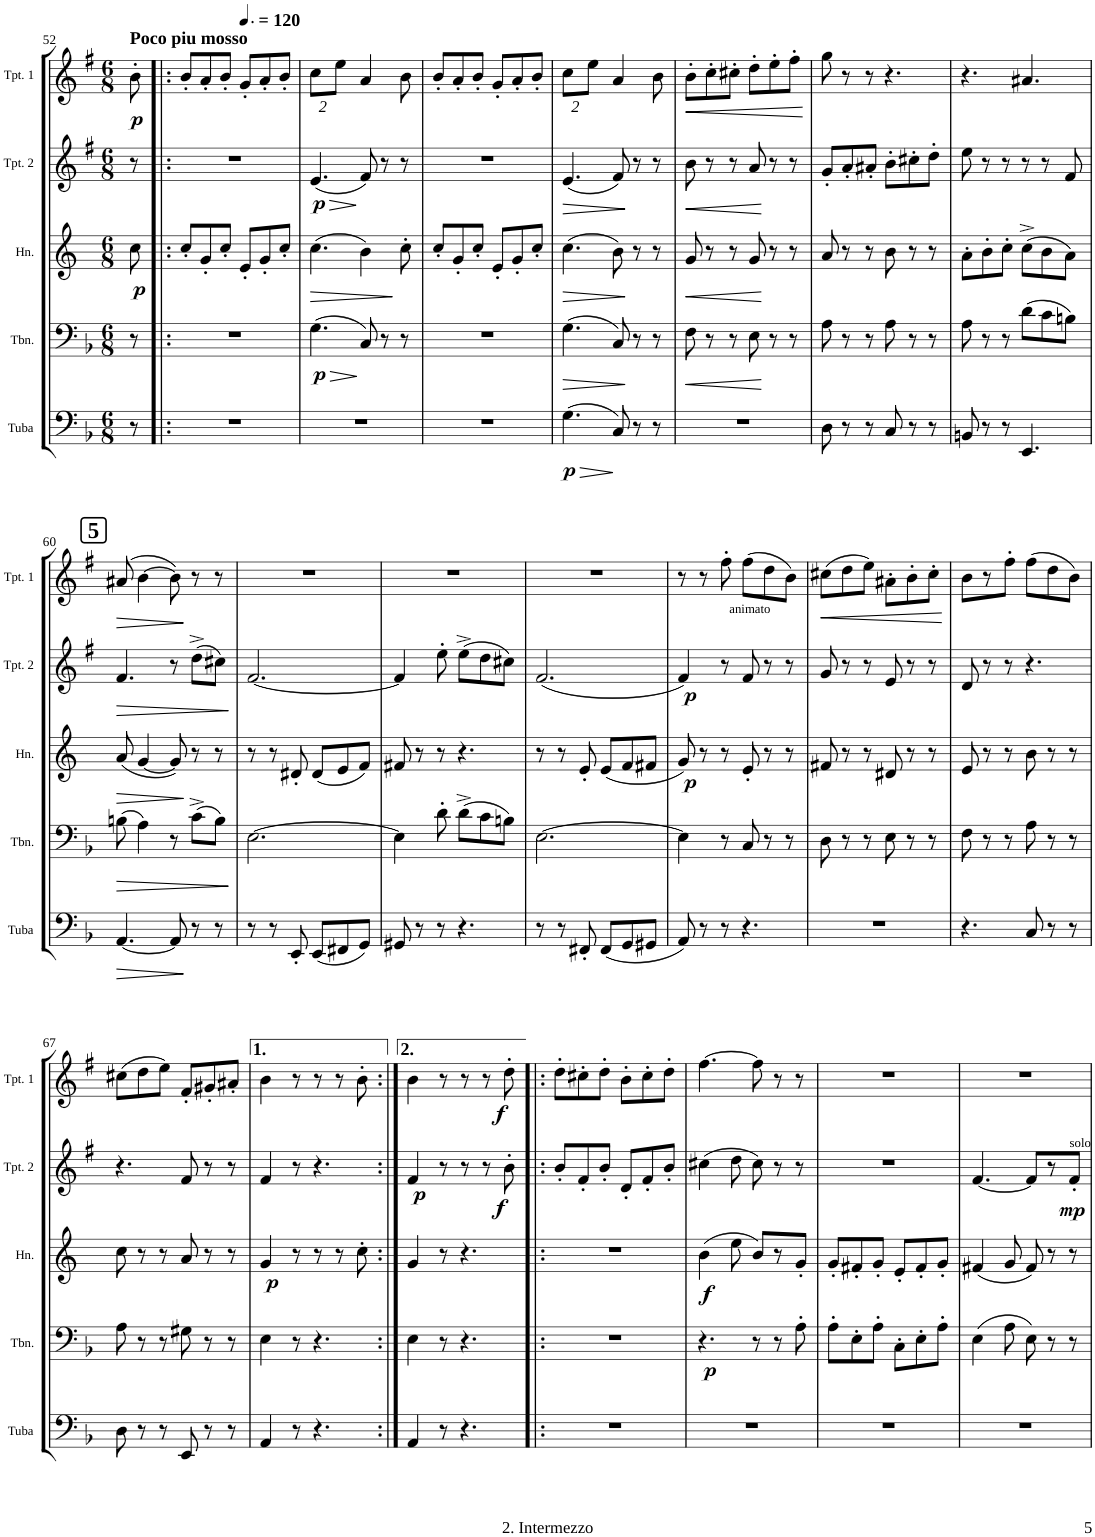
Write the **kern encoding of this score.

**kern	**dynam	**kern	**dynam	**kern	**dynam	**kern	**dynam	**kern	**dynam
*part5	*part5	*part4	*part4	*part3	*part3	*part2	*part2	*part1	*part1
*staff5	*staff5	*staff4	*staff4	*staff3	*staff3	*staff2	*staff2	*staff1	*staff1
*I"Tuba	*	*I"Trombone	*	*I"Horn in F	*	*I"Trumpet 2	*	*I"Trumpet 1	*
*I'Tuba	*	*I'Tbn.	*	*I'Hn.	*	*I'Tpt. 2	*	*I'Tpt. 1	*
!!LO:PB:g=z
*clefF4	*	*clefF4	*	*clefG2	*	*clefG2	*	*clefG2	*
*	*	*	*	*Trd4c7	*	*Trd1c2	*	*Trd1c2	*
*k[b-]	*	*k[b-]	*	*k[]	*	*k[f#]	*	*k[f#]	*
*M6/8	*	*M6/8	*	*M6/8	*	*M6/8	*	*M6/8	*
*MM180	*	*MM180	*	*MM180	*	*MM180	*	*MM180	*
=52	=52	=52	=52	=52	=52	=52	=52	=52	=52
!	!	!	!	!	!	!	!	!LO:TX:a:B:t=Poco piu mosso	!
!	!	!	!	!	!LO:DY:b	!	!	!	!LO:DY:b
8r	.	8r	.	8cc\	p	8r	.	8b'\	p
=53!|:	=53!|:	=53!|:	=53!|:	=53!|:	=53!|:	=53!|:	=53!|:	=53!|:	=53!|:
2.r	.	2.r	.	8cc'/L	.	2.r	.	8b'/L	.
.	.	.	.	8g'/	.	.	.	8a'/	.
.	.	.	.	8cc'/J	.	.	.	8b'/J	.
.	.	.	.	8e'/L	.	.	.	8g'/L	.
.	.	.	.	8g'/	.	.	.	8a'/	.
.	.	.	.	8cc'/J	.	.	.	8b'/J	.
=54	=54	=54	=54	=54	=54	=54	=54	=54	=54
!	!	!	!LO:HP:b	!	!LO:HP:b	!	!LO:HP:b	!	!
*	*	*	*	*	*	*	*	*Xbrackettup	*
!	!	!	!LO:DY:n=1:b	!	!	!	!LO:DY:n=1:b	!	!
2.r	.	4.G\	> p	4.cc\	>	4.e/	> p	16%3cc\L	.
.	.	.	.	.	.	.	.	16%3ee\J	.
.	.	8C/	.	4b\	.	8f#/	.	4a/	.
.	.	8r	]	.	.	8r	]	.	.
.	.	8r	.	8cc'\	]	8r	.	8b\	.
=55	=55	=55	=55	=55	=55	=55	=55	=55	=55
2.r	.	2.r	.	8cc'/L	.	2.r	.	8b'/L	.
.	.	.	.	8g'/	.	.	.	8a'/	.
.	.	.	.	8cc'/J	.	.	.	8b'/J	.
.	.	.	.	8e'/L	.	.	.	8g'/L	.
.	.	.	.	8g'/	.	.	.	8a'/	.
.	.	.	.	8cc'/J	.	.	.	8b'/J	.
=56	=56	=56	=56	=56	=56	=56	=56	=56	=56
!	!LO:HP:b	!	!LO:HP:b	!	!LO:HP:b	!	!LO:HP:b	!	!
!	!LO:DY:n=1:b	!	!	!	!	!	!	!	!
4.G\	> p	4.G\	>	4.cc\	>	4.e/	>	16%3cc\L	.
.	.	.	.	.	.	.	.	16%3ee\J	.
8C/	.	8C/	.	8b\	.	8f#/	.	4a/	.
8r	]	8r	]	8r	]	8r	]	.	.
8r	.	8r	.	8r	.	8r	.	8b\	.
=57	=57	=57	=57	=57	=57	=57	=57	=57	=57
!	!	!	!LO:HP:b	!	!LO:HP:b	!	!LO:HP:b	!	!LO:HP:b
2.r	.	8F\	<	8g/	<	8b\	<	8b'\L	<
.	.	8r	.	8r	.	8r	.	8cc'\	.
.	.	8r	.	8r	.	8r	.	8cc#X'\J	.
.	.	8E\	.	8g/	.	8a/	.	8dd'\L	.
.	.	8r	[	8r	[	8r	[	8ee'\	.
.	.	8r	.	8r	.	8r	.	8ff#'\J	.
.	.	.	.	.	.	.	.	.	[
=58	=58	=58	=58	=58	=58	=58	=58	=58	=58
8D\	.	8A\	.	8a/	.	8g'/L	.	8gg\	.
8r	.	8r	.	8r	.	8a'/	.	8r	.
8r	.	8r	.	8r	.	8a#X'/J	.	8r	.
8C/	.	8A\	.	8b\	.	8b'\L	.	4.r	.
8r	.	8r	.	8r	.	8cc#X'\	.	.	.
8r	.	8r	.	8r	.	8dd'\J	.	.	.
=59	=59	=59	=59	=59	=59	=59	=59	=59	=59
8BBn/	.	8A\	.	8a'\L	.	8ee\	.	4.r	.
8r	.	8r	.	8b'\	.	8r	.	.	.
8r	.	8r	.	8cc'\J	.	8r	.	.	.
4.EE/	.	8d\L	.	8cc^\L	.	8r	.	4.a#X/	.
.	.	8c\	.	8b\	.	8r	.	.	.
.	.	8Bn\J	.	8a\J	.	8f#/	.	.	.
!!LO:LB:g=z
!!LO:REH:place=s1:a:B:cj:fs=14:t=5
=60	=60	=60	=60	=60	=60	=60	=60	=60	=60
!	!LO:HP:b	!	!LO:HP:b	!	!LO:HP:b	!	!LO:HP:b	!	!LO:HP:b
[4.AA/	>	8Bn\	>	8a/	>	4.f#/	>	(8a#X/	>
.	.	4A\	.	[4g/	.	.	.	[4b\	.
8AA/]	.	8r	.	8g/]	.	8r	.	8b\])	.
8r	]	8c^\L	.	8r	]	8dd^\L	.	8r	]
8r	.	8B\J	.	8r	.	8cc#X\J	.	8r	.
.	.	.	]	.	.	.	]	.	.
=61	=61	=61	=61	=61	=61	=61	=61	=61	=61
8r	.	[2.E\	.	8r	.	[2.f#/	.	2.r	.
8r	.	.	.	8r	.	.	.	.	.
8EE'/	.	.	.	8d#X'/	.	.	.	.	.
8EE/L	.	.	.	8d#/L	.	.	.	.	.
8FF#X/	.	.	.	8e/	.	.	.	.	.
8GG/J	.	.	.	8f/J	.	.	.	.	.
=62	=62	=62	=62	=62	=62	=62	=62	=62	=62
8GG#X/	.	4E\]	.	8f#X/	.	4f#/]	.	2.r	.
8r	.	.	.	8r	.	.	.	.	.
8r	.	8d'\	.	8r	.	8ee'\	.	.	.
4.r	.	8d^\L	.	4.r	.	8ee^\L	.	.	.
.	.	8c\	.	.	.	8dd\	.	.	.
.	.	8Bn\J	.	.	.	8cc#X\J	.	.	.
=63	=63	=63	=63	=63	=63	=63	=63	=63	=63
8r	.	[2.E\	.	8r	.	2.f#/	.	2.r	.
8r	.	.	.	8r	.	.	.	.	.
8FF#X'/	.	.	.	8e'/	.	.	.	.	.
8FF#/L	.	.	.	8e/L	.	.	.	.	.
8GG/	.	.	.	8f/	.	.	.	.	.
8GG#X/J	.	.	.	8f#X/J	.	.	.	.	.
=64	=64	=64	=64	=64	=64	=64	=64	=64	=64
!	!	!	!	!	!	!	!	!LO:TX:b:t=animato	!
!	!	!	!	!	!LO:DY:b	!	!LO:DY:b	!	!
8AA/	.	4E\]	.	8g/	p	4f#/	p	8r	.
8r	.	.	.	8r	.	.	.	8r	.
8r	.	8r	.	8r	.	8r	.	8ff#'\	.
4.r	.	8C/	.	8e'/	.	8f#/	.	(8ff#\L	.
.	.	8r	.	8r	.	8r	.	8dd\	.
.	.	8r	.	8r	.	8r	.	8b\J)	.
=65	=65	=65	=65	=65	=65	=65	=65	=65	=65
!	!	!	!	!	!	!	!	!	!LO:HP:b
2.r	.	8D\	.	8f#X/	.	8g/	.	(8cc#X\L	<
.	.	8r	.	8r	.	8r	.	8dd\	.
.	.	8r	.	8r	.	8r	.	8ee\J)	.
.	.	8E\	.	8d#X/	.	8e/	.	8a#X'\L	.
.	.	8r	.	8r	.	8r	.	8b'\	.
.	.	8r	.	8r	.	8r	.	8cc#'\J	.
.	.	.	.	.	.	.	.	.	[
=66	=66	=66	=66	=66	=66	=66	=66	=66	=66
4.r	.	8F\	.	8e/	.	8d/	.	8b\L	.
.	.	8r	.	8r	.	8r	.	8r	.
.	.	8r	.	8r	.	8r	.	8ff#'\J	.
8C/	.	8A\	.	8b\	.	4.r	.	(8ff#\L	.
8r	.	8r	.	8r	.	.	.	8dd\	.
8r	.	8r	.	8r	.	.	.	8b\J)	.
!!LO:LB:g=z
=67	=67	=67	=67	=67	=67	=67	=67	=67	=67
8D\	.	8A\	.	8cc\	.	4.r	.	(8cc#X\L	.
8r	.	8r	.	8r	.	.	.	8dd\	.
8r	.	8r	.	8r	.	.	.	8ee\J)	.
8EE/	.	8G#X\	.	8a/	.	8f#/	.	8f#'/L	.
8r	.	8r	.	8r	.	8r	.	8g#X'/	.
8r	.	8r	.	8r	.	8r	.	8a#X'/J	.
=68	=68	=68	=68	=68	=68	=68	=68	=68	=68
!	!	!	!	!	!LO:DY:b	!	!	!	!
4AA/	.	4E\	.	4g/	p	4f#/	.	4b\	.
8r	.	8r	.	8r	.	8r	.	8r	.
4.r	.	4.r	.	8r	.	4.r	.	8r	.
.	.	.	.	8r	.	.	.	8r	.
.	.	.	.	8cc'\	.	.	.	8b'\	.
=69:|!	=69:|!	=69:|!	=69:|!	=69:|!	=69:|!	=69:|!	=69:|!	=69:|!	=69:|!
!	!	!	!	!	!	!	!LO:DY:b	!	!
4AA/	.	4E\	.	4g/	.	4f#/	p	4b\	.
8r	.	8r	.	8r	.	8r	.	8r	.
4.r	.	4.r	.	4.r	.	8r	.	8r	.
.	.	.	.	.	.	8r	.	8r	.
!	!	!	!	!	!	!	!LO:DY:b	!	!LO:DY:b
.	.	.	.	.	.	8b'\	f	8dd'\	f
=70!|:	=70!|:	=70!|:	=70!|:	=70!|:	=70!|:	=70!|:	=70!|:	=70!|:	=70!|:
2.r	.	2.r	.	2.r	.	8b'/L	.	8dd'\L	.
.	.	.	.	.	.	8f#'/	.	8cc#X'\	.
.	.	.	.	.	.	8b'/J	.	8dd'\J	.
.	.	.	.	.	.	8d'/L	.	8b'\L	.
.	.	.	.	.	.	8f#'/	.	8cc#'\	.
.	.	.	.	.	.	8b'/J	.	8dd'\J	.
=71	=71	=71	=71	=71	=71	=71	=71	=71	=71
!	!	!	!LO:DY:b	!	!LO:DY:b	!	!	!	!
2.r	.	4.r	p	4b\	f	4cc#X\	.	[4.ff#\	.
.	.	.	.	8ee\	.	8dd\	.	.	.
.	.	8r	.	8b/L	.	8cc#\	.	8ff#\]	.
.	.	8r	.	8r	.	8r	.	8r	.
.	.	8A'\	.	8g'/J	.	8r	.	8r	.
=72	=72	=72	=72	=72	=72	=72	=72	=72	=72
2.r	.	8A'\L	.	8g'/L	.	2.r	.	2.r	.
.	.	8E'\	.	8f#X'/	.	.	.	.	.
.	.	8A'\J	.	8g'/J	.	.	.	.	.
.	.	8C'\L	.	8e'/L	.	.	.	.	.
.	.	8E'\	.	8f#'/	.	.	.	.	.
.	.	8A'\J	.	8g'/J	.	.	.	.	.
=73	=73	=73	=73	=73	=73	=73	=73	=73	=73
2.r	.	4E\	.	4f#X/	.	[4.f#/	.	2.r	.
.	.	8A\	.	8g/	.	.	.	.	.
.	.	8E\	.	8f#/	.	8f#/L]	.	.	.
.	.	8r	.	8r	.	8r	.	.	.
!	!	!	!	!	!	!LO:TX:a:t=solo	!	!	!
!	!	!	!	!	!	!	!LO:DY:b	!	!
.	.	8r	.	8r	.	8f#'/J	mp	.	.
=	=	=	=	=	=	=	=	=	=
*-	*-	*-	*-	*-	*-	*-	*-	*-	*-
